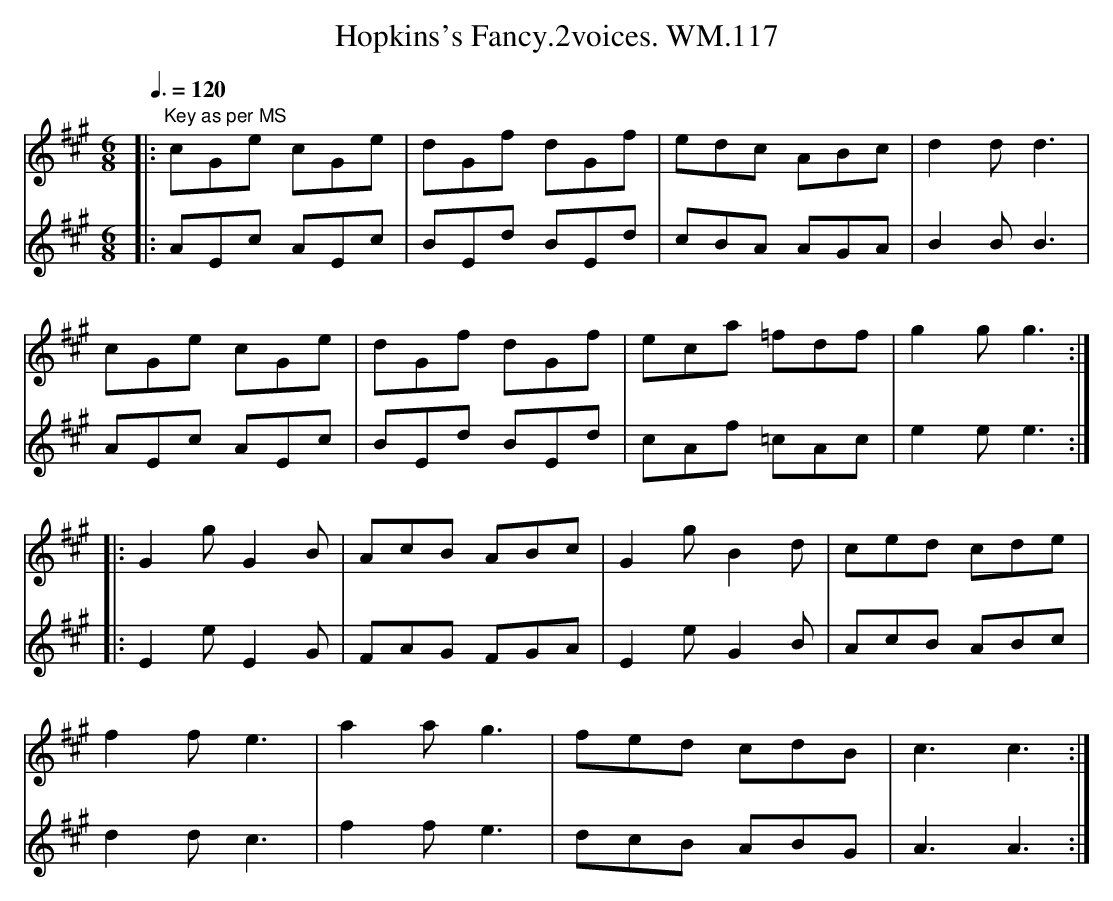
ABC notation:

X:1
T:Hopkins's Fancy.2voices. WM.117
M:6/8
L:1/8
Q:3/8=120
K:A
[V:1]|:"Key as per MS"cGe cGe|dGf dGf|edc ABc|d2dd3|
[V:2]|:AEc AEc|BEd BEd|cBA AGA|B2BB3|
[V:1]cGe cGe|dGf dGf|eca =fdf|g2gg3:|
[V:2]AEc AEc|BEd BEd|cAf =cAc|e2ee3:|
[V:1]|:G2gG2B|AcB ABc|G2gB2d|ced cde|
[V:2]|:E2eE2G|FAG FGA|E2eG2B|AcB ABc|
[V:1]f2fe3|a2ag3|fed cdB|c3c3:|
[V:2]d2dc3|f2fe3|dcB ABG|A3A3:|
